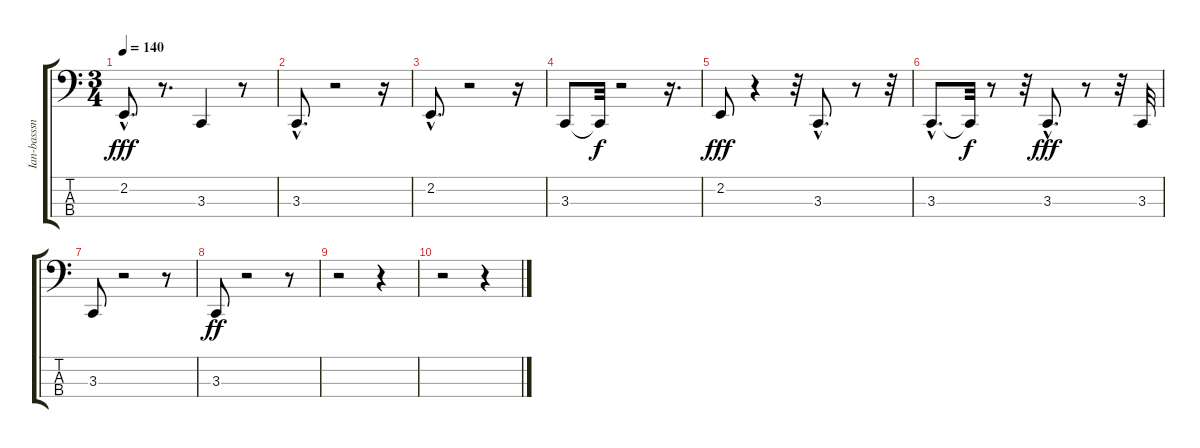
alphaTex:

\track ("Ian-basssnare" "Ian-basssn") {instrument acousticgrandpiano}
\staff {score tabs}
\tuning (G2 D2 A1 E1) {hide}
\ts (3 4)
\tempo 140
\clef f4
\ks c
2.2{hac}.8{d dy fff} r.8{d} 3.3.4 r.8 |
3.3{hac}.8{d} r.2 r.16 |
2.2{hac}.8{d} r.2 r.16 |
3.3.8 3.3{t}.32{dy f} r.2 r.16{d} |
2.2.8{dy fff} r.4 r.32 3.3{hac}.8{d} r.8 r.32 |
3.3{hac}.8{d} 3.3{t}.32{dy f} r.8 r.32 3.3{hac}.8{d dy fff} r.8 r.32 3.3.32 |
3.3.8 r.2 r.8 |
3.3.8{dy ff} r.2 r.8 |
r.2 r.4 |
r.2 r.4
